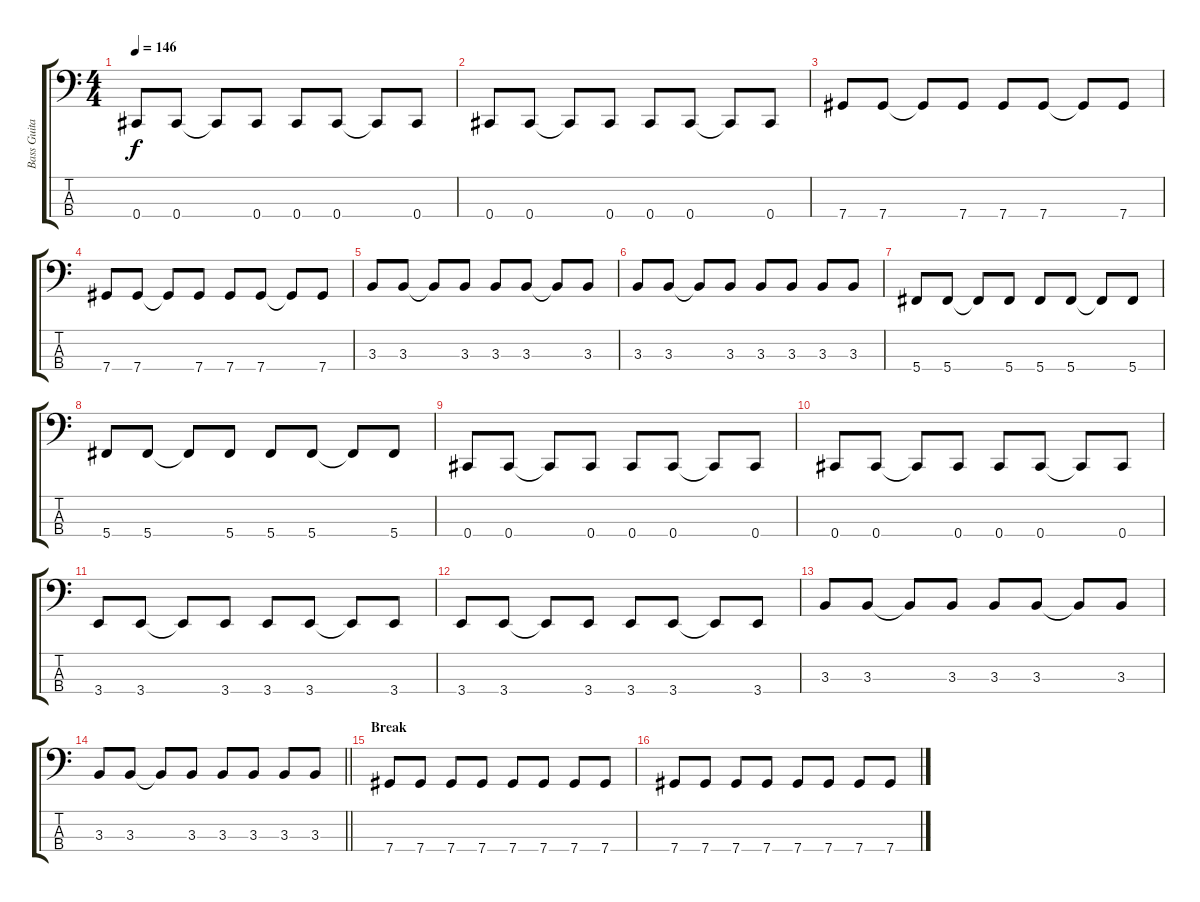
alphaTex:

\track ("Bass Guitar" "Bass Guita") {instrument electricbassfinger}
\staff {score tabs}
\tuning (Gb2 Db2 Ab1 Db1) {hide}
\ts (4 4)
\tempo 146
\clef f4
\ks c
0.4.8{dy f} 0.4.8 0.4{t}.8 0.4.8 0.4.8 0.4.8 0.4{t}.8 0.4.8 |
0.4.8 0.4.8 0.4{t}.8 0.4.8 0.4.8 0.4.8 0.4{t}.8 0.4.8 |
7.4.8 7.4.8 7.4{t}.8 7.4.8 7.4.8 7.4.8 7.4{t}.8 7.4.8 |
7.4.8 7.4.8 7.4{t}.8 7.4.8 7.4.8 7.4.8 7.4{t}.8 7.4.8 |
3.3.8 3.3.8 3.3{t}.8 3.3.8 3.3.8 3.3.8 3.3{t}.8 3.3.8 |
3.3.8 3.3.8 3.3{t}.8 3.3.8 3.3.8 3.3.8 3.3.8 3.3.8 |
5.4.8 5.4.8 5.4{t}.8 5.4.8 5.4.8 5.4.8 5.4{t}.8 5.4.8 |
5.4.8 5.4.8 5.4{t}.8 5.4.8 5.4.8 5.4.8 5.4{t}.8 5.4.8 |
0.4.8 0.4.8 0.4{t}.8 0.4.8 0.4.8 0.4.8 0.4{t}.8 0.4.8 |
0.4.8 0.4.8 0.4{t}.8 0.4.8 0.4.8 0.4.8 0.4{t}.8 0.4.8 |
3.4.8 3.4.8 3.4{t}.8 3.4.8 3.4.8 3.4.8 3.4{t}.8 3.4.8 |
3.4.8 3.4.8 3.4{t}.8 3.4.8 3.4.8 3.4.8 3.4{t}.8 3.4.8 |
3.3.8 3.3.8 3.3{t}.8 3.3.8 3.3.8 3.3.8 3.3{t}.8 3.3.8 |
\barLineRight lightlight
3.3.8 3.3.8 3.3{t}.8 3.3.8 3.3.8 3.3.8 3.3.8 3.3.8 |
\section ("" "Break")
7.4.8 7.4.8 7.4.8 7.4.8 7.4.8 7.4.8 7.4.8 7.4.8 |
7.4.8 7.4.8 7.4.8 7.4.8 7.4.8 7.4.8 7.4.8 7.4.8
